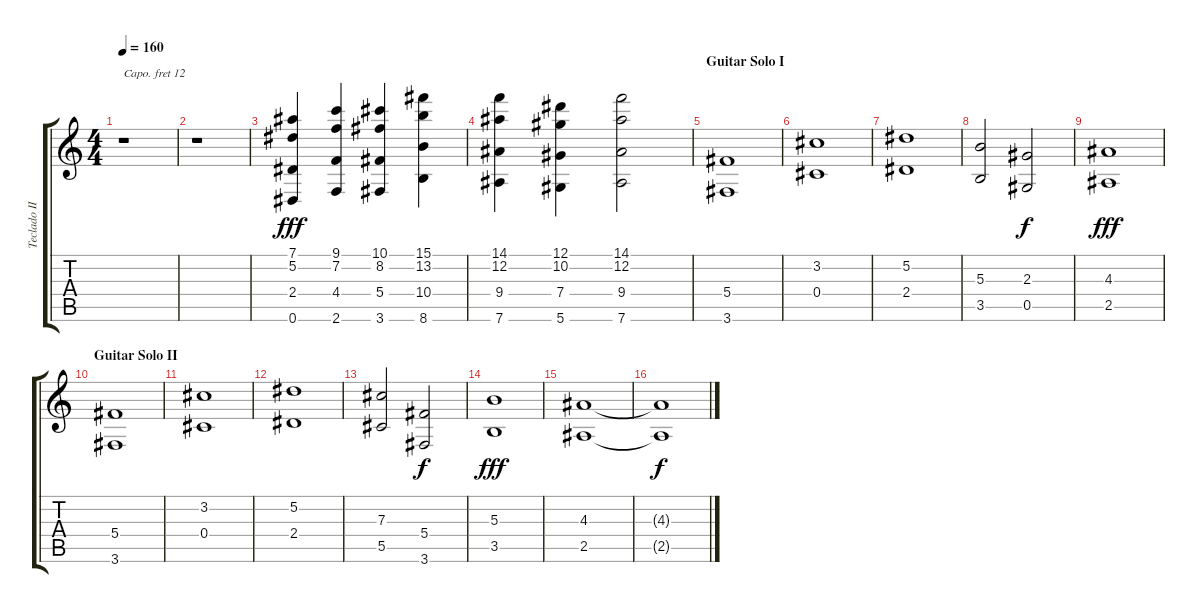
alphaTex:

\track ("Teclado II" "Teclado II") {instrument stringensemble1}
\staff {score tabs}
\capo 12
\tuning (Eb4 Bb3 Gb3 Db3 Ab2 Eb2) {hide}
\ts (4 4)
\tempo 160
\clef g2
\ks c
r.1{dy f} |
r.1 |
(7.1 5.2 2.4 0.6).4{dy fff volume 8 instrument stringensemble1} (9.1 7.2 4.4 2.6).4 (10.1 8.2 5.4 3.6).4 (15.1 13.2 10.4 8.6).4 |
(14.1 12.2 9.4 7.6).4 (12.1 10.2 7.4 5.6).4 (14.1 12.2 9.4 7.6).2 |
\section ("" "Guitar Solo I")
(5.4 3.6).1{volume 9 instrument stringensemble1} |
(3.2 0.4).1 |
(5.2 2.4).1 |
(5.3 3.5).2 (2.3 0.5).2{dy f} |
(4.3 2.5).1{dy fff} |
\section ("" "Guitar Solo II")
(5.4 3.6).1 |
(3.2 0.4).1 |
(5.2 2.4).1 |
(7.3 5.5).2 (5.4 3.6).2{dy f} |
(5.3 3.5).1{dy fff} |
(4.3 2.5).1 |
(4.3{t} 2.5{t}).1{dy f}
